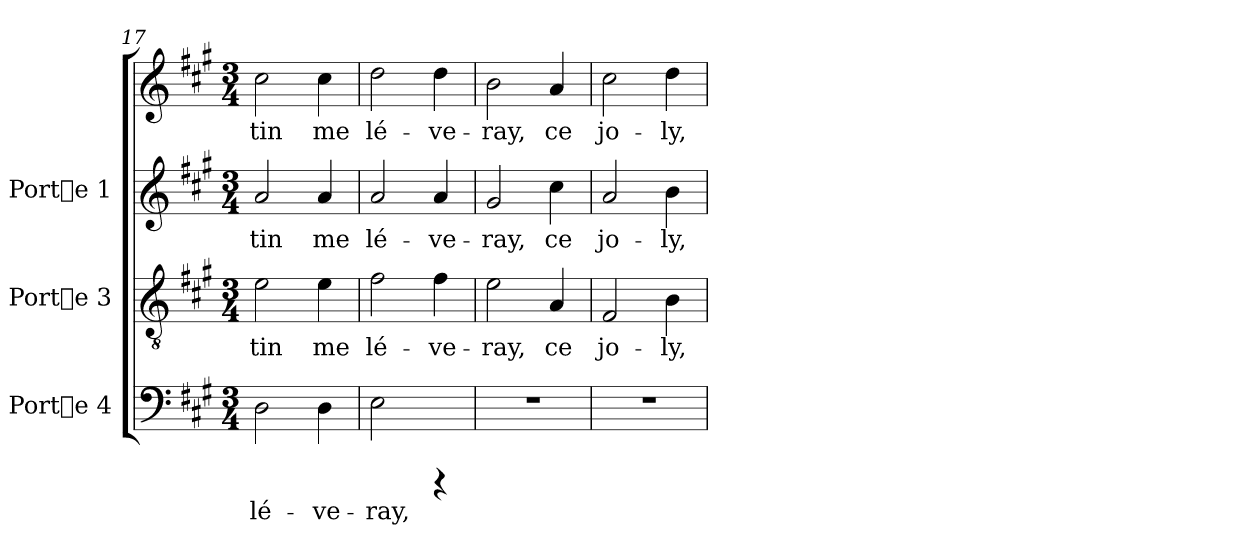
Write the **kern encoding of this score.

**kern	**text	**kern	**text	**kern	**text	**kern	**text
*part3	*part3	*part2	*part2	*part1	*part1	*part1	*part1
*staff4	*staff4	*staff3	*staff3	*staff2	*staff2	*staff1	*staff1
*I"Porte 4	*	*I"Porte 3	*	*I"Porte 1	*	*	*
*clefF4	*	*clefGv2	*	*clefG2	*	*clefG2	*
*k[f#c#g#]	*	*k[f#c#g#]	*	*k[f#c#g#]	*	*k[f#c#g#]	*
*A:	*	*A:	*	*A:	*	*A:	*
*M3/4	*	*M3/4	*	*M3/4	*	*M3/4	*
=17	=17	=17	=17	=17	=17	=17	=17
!	!LO:LY:b:cj	!	!LO:LY:b:cj	!	!LO:LY:b:cj	!	!LO:LY:b:cj
2D\	lé-	2e\	-tin	2a/	tin	2cc#\	-tin
!	!LO:LY:b:cj	!	!LO:LY:b:cj	!	!LO:LY:b:cj	!	!LO:LY:b:cj
4D\	-ve-	4e\	me	4a/	me	4cc#\	me
=18	=18	=18	=18	=18	=18	=18	=18
!	!LO:LY:b:cj	!	!LO:LY:b:cj	!	!LO:LY:b:cj	!	!LO:LY:b:cj
2E\	-ray,	2f#\	lé-	2a/	-lé-	2dd\	lé-
!	!	!	!LO:LY:b:cj	!	!LO:LY:b:cj	!	!LO:LY:b:cj
4rCCC	.	4f#\	-ve-	4a/	-ve-	4dd\	-ve-
=19	=19	=19	=19	=19	=19	=19	=19
!	!	!	!LO:LY:b:cj	!	!LO:LY:b:cj	!	!LO:LY:b:cj
2.r	.	2e\	-ray,	2g#/	ray,	2b\	-ray,
!	!	!	!LO:LY:b:cj	!	!LO:LY:b:cj	!	!LO:LY:b:cj
.	.	4A/	ce	4cc#\	ce	4a/	ce
=20	=20	=20	=20	=20	=20	=20	=20
!	!	!	!LO:LY:b:cj	!	!LO:LY:b:cj	!	!LO:LY:b:cj
2.r	.	2F#/	jo-	2a/	jo-	2cc#\	jo-
!	!	!	!LO:LY:b:cj	!	!LO:LY:b:cj	!	!LO:LY:b:cj
.	.	4B\	-ly,	4b\	-ly,	4dd\	-ly,
=	=	=	=	=	=	=	=
*-	*-	*-	*-	*-	*-	*-	*-
